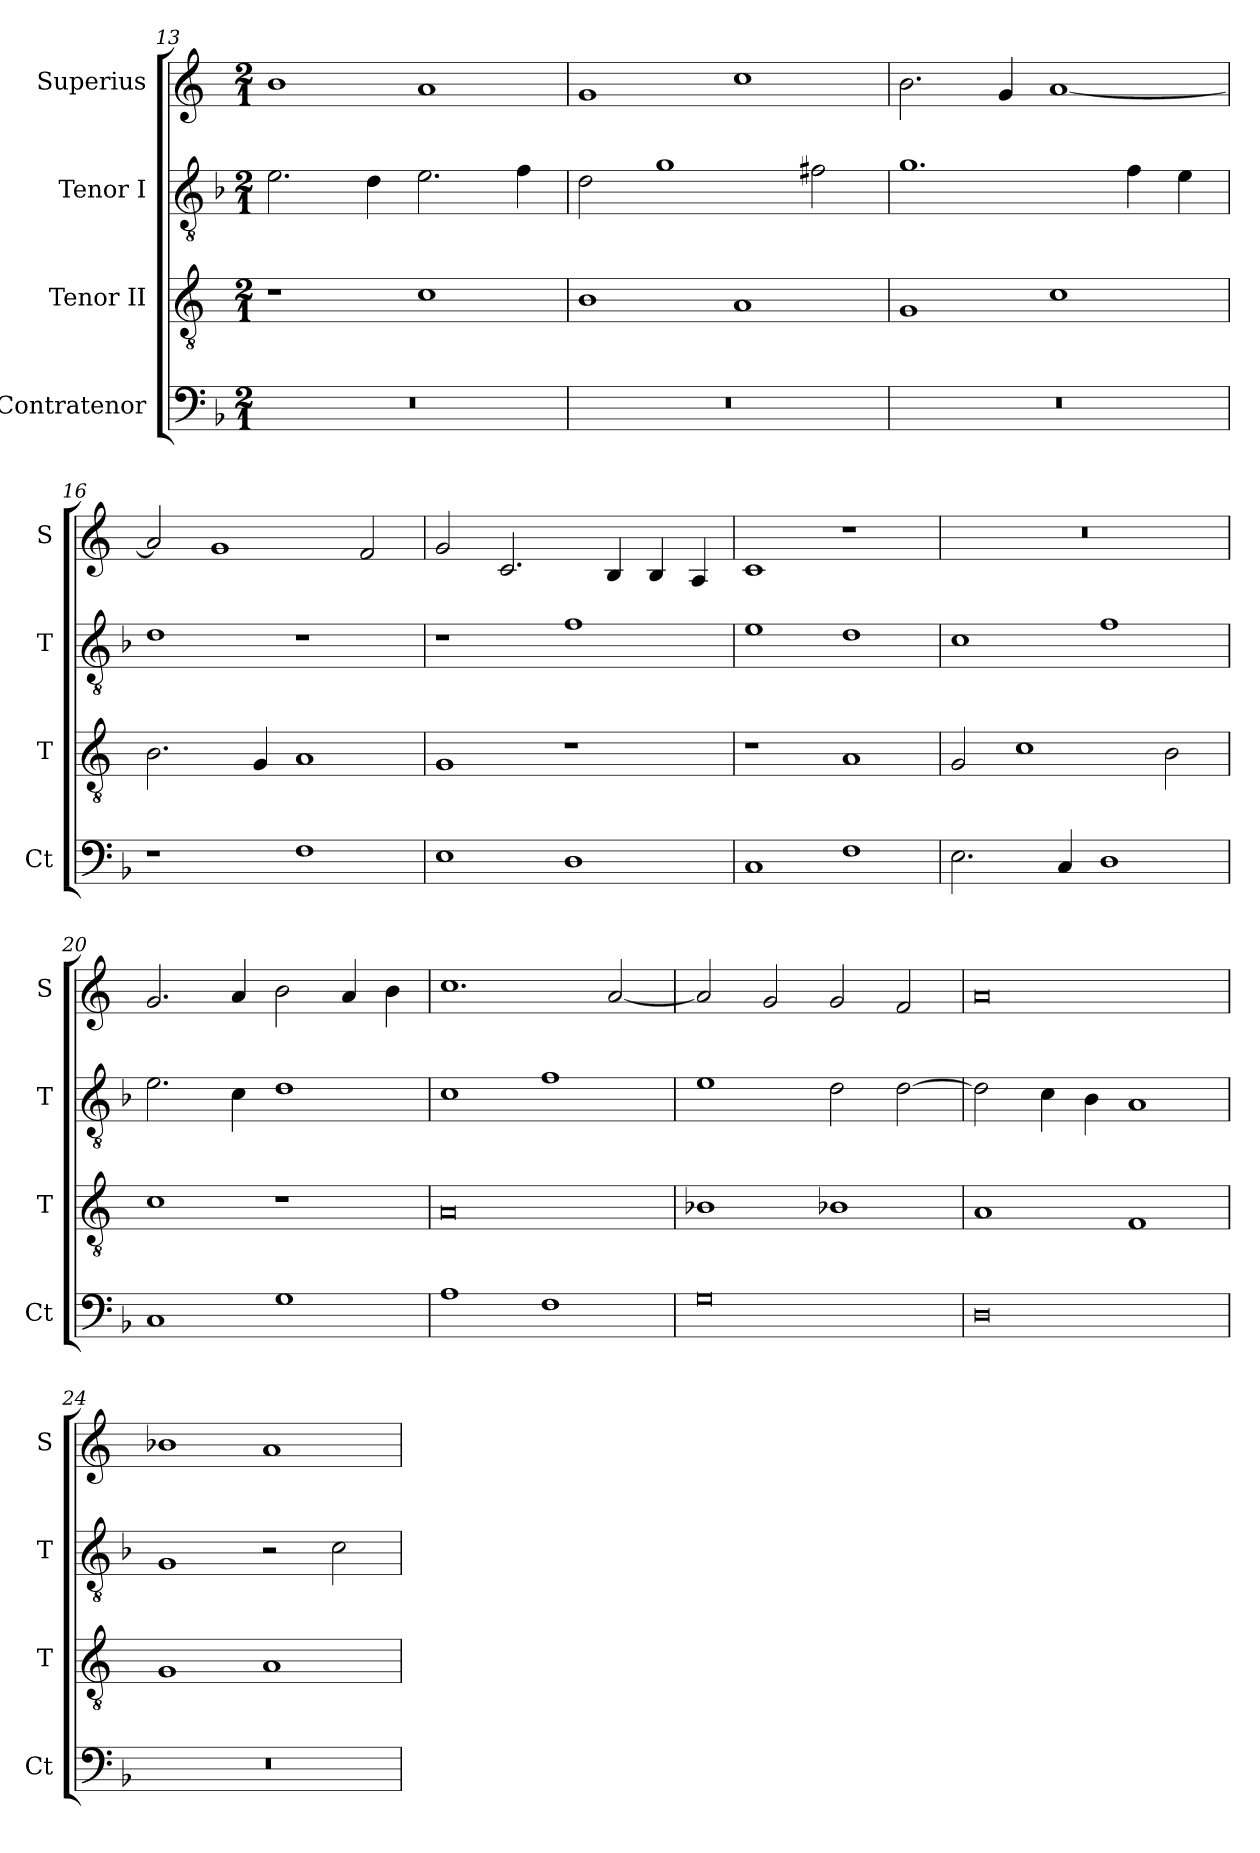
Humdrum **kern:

**kern	**kern	**kern	**kern
*part4	*part3	*part2	*part1
*staff4	*staff3	*staff2	*staff1
*I"Contratenor	*I"Tenor II	*I"Tenor I	*I"Superius
*I'Ct	*I'T	*I'T	*I'S
*clefF4	*clefGv2	*clefGv2	*clefG2
*k[b-]	*k[]	*k[b-]	*k[]
*M2/1	*M2/1	*M2/1	*M2/1
=13	=13	=13	=13
0r	1r	2.e	1b
.	.	4d	.
.	1c	2.e	1a
.	.	4f	.
=14	=14	=14	=14
0r	1B	2d	1g
.	.	1g	.
.	1A	.	1cc
.	.	2f#X	.
=15	=15	=15	=15
0r	1G	1.g	2.b
.	.	.	4g
.	1c	.	[1a
.	.	4f	.
.	.	4e	.
=16	=16	=16	=16
1r	2.B	1d	2a]
.	.	.	1g
.	4G	.	.
1F	1A	1r	.
.	.	.	2f
=17	=17	=17	=17
1E	1G	1r	2g
.	.	.	2.c
1D	1r	1f	.
.	.	.	4B
.	.	.	4B
.	.	.	4A
=18	=18	=18	=18
1C	1r	1e	1c
1F	1A	1d	1r
=19	=19	=19	=19
2.E	2G	1c	0r
.	1c	.	.
4C	.	.	.
1D	.	1f	.
.	2B	.	.
=20	=20	=20	=20
1C	1c	2.e	2.g
.	.	4c	4a
1G	1r	1d	2b
.	.	.	4a
.	.	.	4b
=21	=21	=21	=21
1A	0A	1c	1.cc
1F	.	1f	.
.	.	.	[2a
=22	=22	=22	=22
0G	1B-X	1e	2a]
.	.	.	2g
.	1B-X	2d	2g
.	.	[2d	2f
=23	=23	=23	=23
0D	1A	2d]	0a
.	.	4c	.
.	.	4B-	.
.	1F	1A	.
=24	=24	=24	=24
0r	1G	1G	1b-X
.	1A	2r	1a
.	.	2c	.
=	=	=	=
*-	*-	*-	*-
